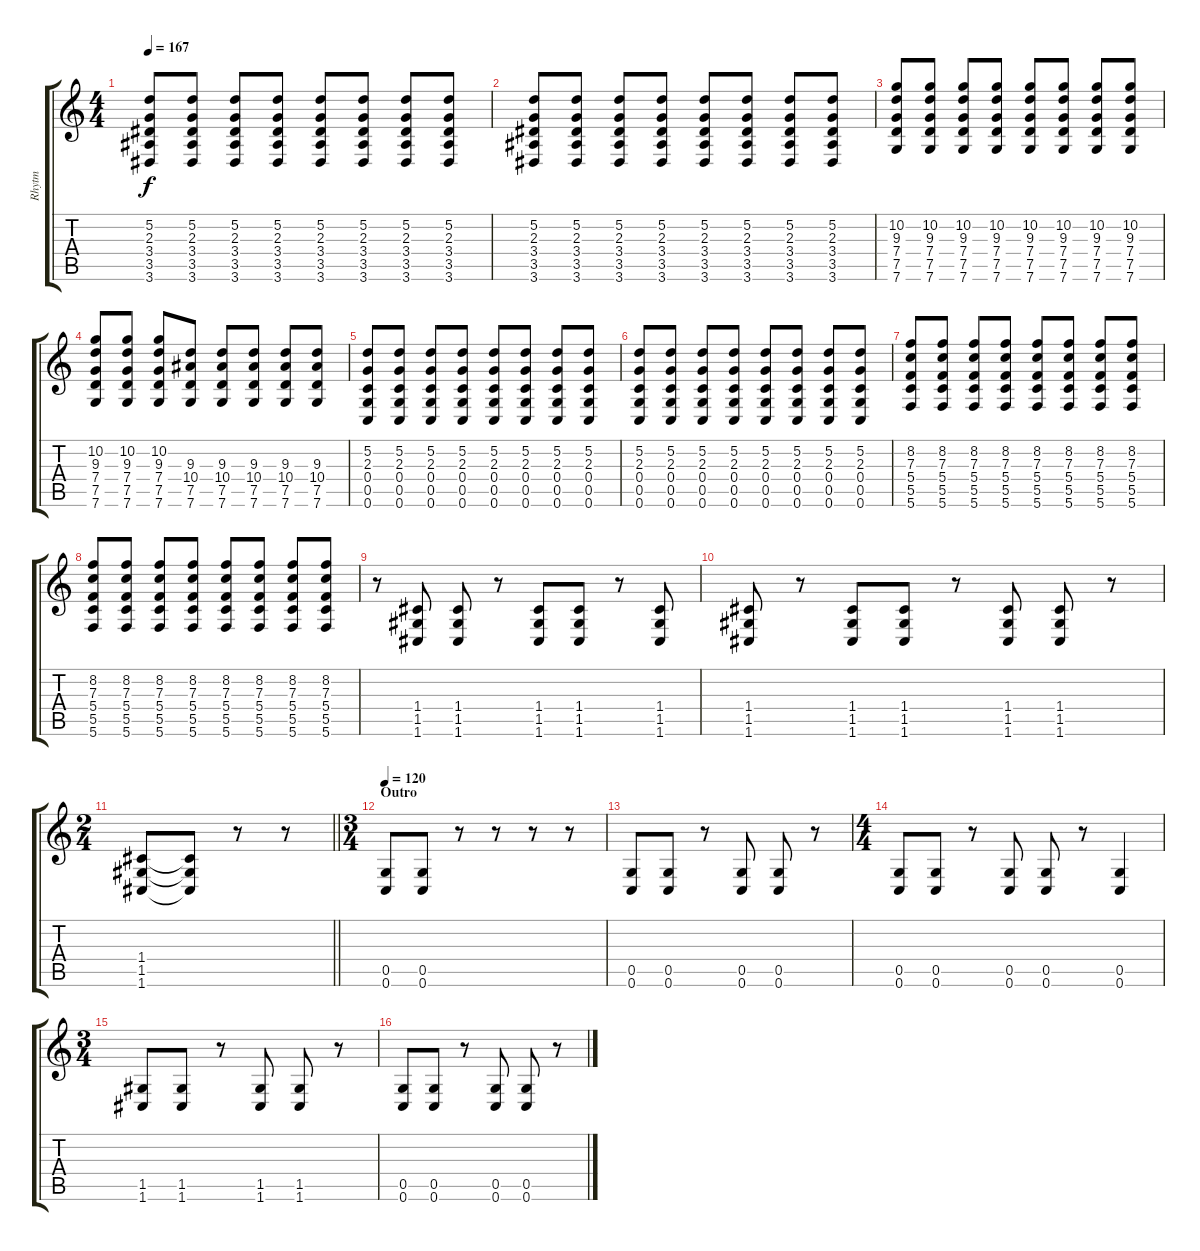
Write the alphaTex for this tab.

\track ("Rhytm" "Rhytm") {instrument distortionguitar}
\staff {score tabs}
\tuning (D4 A3 F3 C3 G2 C2) {hide}
\ts (4 4)
\tempo 167
\clef g2
\ks c
(5.2 2.3 3.4 3.5 3.6).8{dy f} (5.2 2.3 3.4 3.5 3.6).8 (5.2 2.3 3.4 3.5 3.6).8 (5.2 2.3 3.4 3.5 3.6).8 (5.2 2.3 3.4 3.5 3.6).8 (5.2 2.3 3.4 3.5 3.6).8 (5.2 2.3 3.4 3.5 3.6).8 (5.2 2.3 3.4 3.5 3.6).8 |
(5.2 2.3 3.4 3.5 3.6).8 (5.2 2.3 3.4 3.5 3.6).8 (5.2 2.3 3.4 3.5 3.6).8 (5.2 2.3 3.4 3.5 3.6).8 (5.2 2.3 3.4 3.5 3.6).8 (5.2 2.3 3.4 3.5 3.6).8 (5.2 2.3 3.4 3.5 3.6).8 (5.2 2.3 3.4 3.5 3.6).8 |
(10.2 9.3 7.4 7.5 7.6).8 (10.2 9.3 7.4 7.5 7.6).8 (10.2 9.3 7.4 7.5 7.6).8 (10.2 9.3 7.4 7.5 7.6).8 (10.2 9.3 7.4 7.5 7.6).8 (10.2 9.3 7.4 7.5 7.6).8 (10.2 9.3 7.4 7.5 7.6).8 (10.2 9.3 7.4 7.5 7.6).8 |
(10.2 9.3 7.4 7.5 7.6).8 (10.2 9.3 7.4 7.5 7.6).8 (10.2 9.3 7.4 7.5 7.6).8 (9.3 10.4 7.5 7.6).8 (9.3 10.4 7.5 7.6).8 (9.3 10.4 7.5 7.6).8 (9.3 10.4 7.5 7.6).8 (9.3 10.4 7.5 7.6).8 |
(5.2 2.3 0.4 0.5 0.6).8 (5.2 2.3 0.4 0.5 0.6).8 (5.2 2.3 0.4 0.5 0.6).8 (5.2 2.3 0.4 0.5 0.6).8 (5.2 2.3 0.4 0.5 0.6).8 (5.2 2.3 0.4 0.5 0.6).8 (5.2 2.3 0.4 0.5 0.6).8 (5.2 2.3 0.4 0.5 0.6).8 |
(5.2 2.3 0.4 0.5 0.6).8 (5.2 2.3 0.4 0.5 0.6).8 (5.2 2.3 0.4 0.5 0.6).8 (5.2 2.3 0.4 0.5 0.6).8 (5.2 2.3 0.4 0.5 0.6).8 (5.2 2.3 0.4 0.5 0.6).8 (5.2 2.3 0.4 0.5 0.6).8 (5.2 2.3 0.4 0.5 0.6).8 |
(8.2 7.3 5.4 5.5 5.6).8 (8.2 7.3 5.4 5.5 5.6).8 (8.2 7.3 5.4 5.5 5.6).8 (8.2 7.3 5.4 5.5 5.6).8 (8.2 7.3 5.4 5.5 5.6).8 (8.2 7.3 5.4 5.5 5.6).8 (8.2 7.3 5.4 5.5 5.6).8 (8.2 7.3 5.4 5.5 5.6).8 |
(8.2 7.3 5.4 5.5 5.6).8 (8.2 7.3 5.4 5.5 5.6).8 (8.2 7.3 5.4 5.5 5.6).8 (8.2 7.3 5.4 5.5 5.6).8 (8.2 7.3 5.4 5.5 5.6).8 (8.2 7.3 5.4 5.5 5.6).8 (8.2 7.3 5.4 5.5 5.6).8 (8.2 7.3 5.4 5.5 5.6).8 |
r.8 (1.4 1.5 1.6).8 (1.4 1.5 1.6).8 r.8 (1.4 1.5 1.6).8 (1.4 1.5 1.6).8 r.8 (1.4 1.5 1.6).8 |
(1.4 1.5 1.6).8 r.8 (1.4 1.5 1.6).8 (1.4 1.5 1.6).8 r.8 (1.4 1.5 1.6).8 (1.4 1.5 1.6).8 r.8 |
\ts (2 4)
\barLineRight lightlight
(1.4 1.5 1.6).8 (1.4{t} 1.5{t} 1.6{t}).8 r.8 r.8 |
\ts (3 4)
\section ("" "Outro")
\tempo 120
(0.5 0.6).8 (0.5 0.6).8 r.8 r.8 r.8 r.8 |
(0.5 0.6).8 (0.5 0.6).8 r.8 (0.5 0.6).8 (0.5 0.6).8 r.8 |
\ts (4 4)
(0.5 0.6).8 (0.5 0.6).8 r.8 (0.5 0.6).8 (0.5 0.6).8 r.8 (0.5 0.6).4 |
\ts (3 4)
(1.5 1.6).8 (1.5 1.6).8 r.8 (1.5 1.6).8 (1.5 1.6).8 r.8 |
(0.5 0.6).8 (0.5 0.6).8 r.8 (0.5 0.6).8 (0.5 0.6).8 r.8
